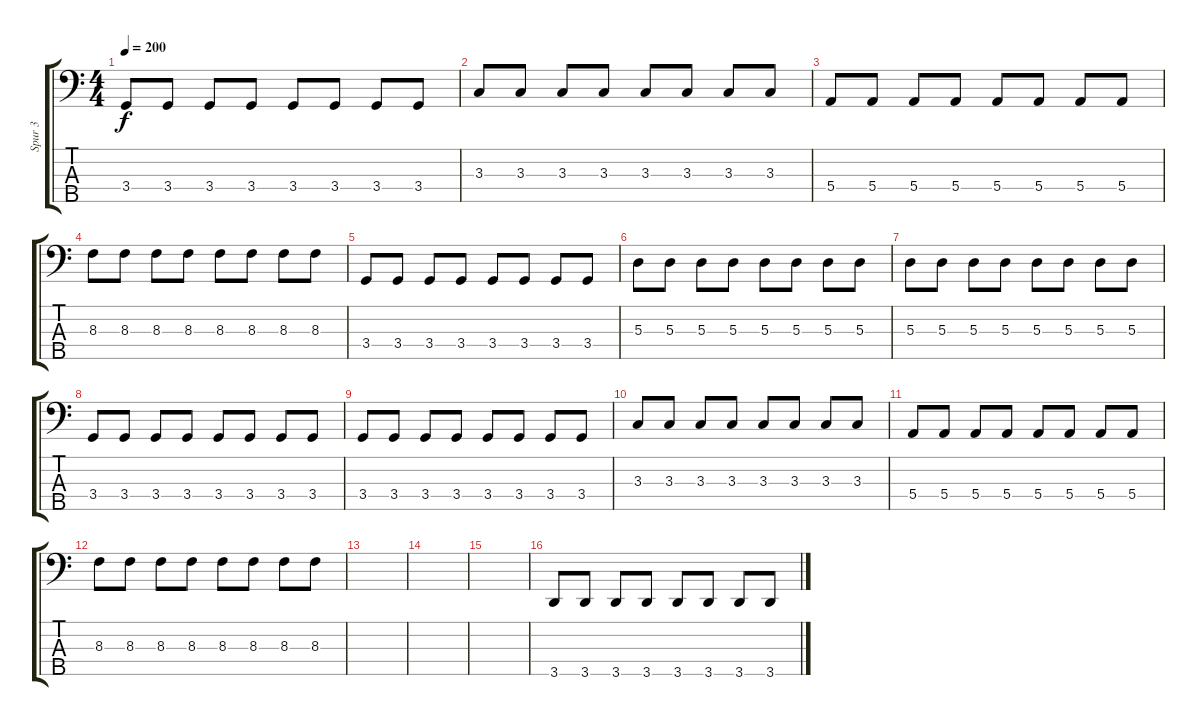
\track ("Spur 3" "Spur 3") {instrument electricbasspick}
\staff {score tabs}
\tuning (G2 D2 A1 E1 B0) {hide}
\ts (4 4)
\tempo 200
\clef f4
\ks c
3.4.8{dy f} 3.4.8 3.4.8 3.4.8 3.4.8 3.4.8 3.4.8 3.4.8 |
3.3.8 3.3.8 3.3.8 3.3.8 3.3.8 3.3.8 3.3.8 3.3.8 |
5.4.8 5.4.8 5.4.8 5.4.8 5.4.8 5.4.8 5.4.8 5.4.8 |
8.3.8 8.3.8 8.3.8 8.3.8 8.3.8 8.3.8 8.3.8 8.3.8 |
3.4.8 3.4.8 3.4.8 3.4.8 3.4.8 3.4.8 3.4.8 3.4.8 |
5.3.8 5.3.8 5.3.8 5.3.8 5.3.8 5.3.8 5.3.8 5.3.8 |
5.3.8 5.3.8 5.3.8 5.3.8 5.3.8 5.3.8 5.3.8 5.3.8 |
3.4.8 3.4.8 3.4.8 3.4.8 3.4.8 3.4.8 3.4.8 3.4.8 |
3.4.8 3.4.8 3.4.8 3.4.8 3.4.8 3.4.8 3.4.8 3.4.8 |
3.3.8 3.3.8 3.3.8 3.3.8 3.3.8 3.3.8 3.3.8 3.3.8 |
5.4.8 5.4.8 5.4.8 5.4.8 5.4.8 5.4.8 5.4.8 5.4.8 |
8.3.8 8.3.8 8.3.8 8.3.8 8.3.8 8.3.8 8.3.8 8.3.8 |
|
|
|
3.5.8 3.5.8 3.5.8 3.5.8 3.5.8 3.5.8 3.5.8 3.5.8
